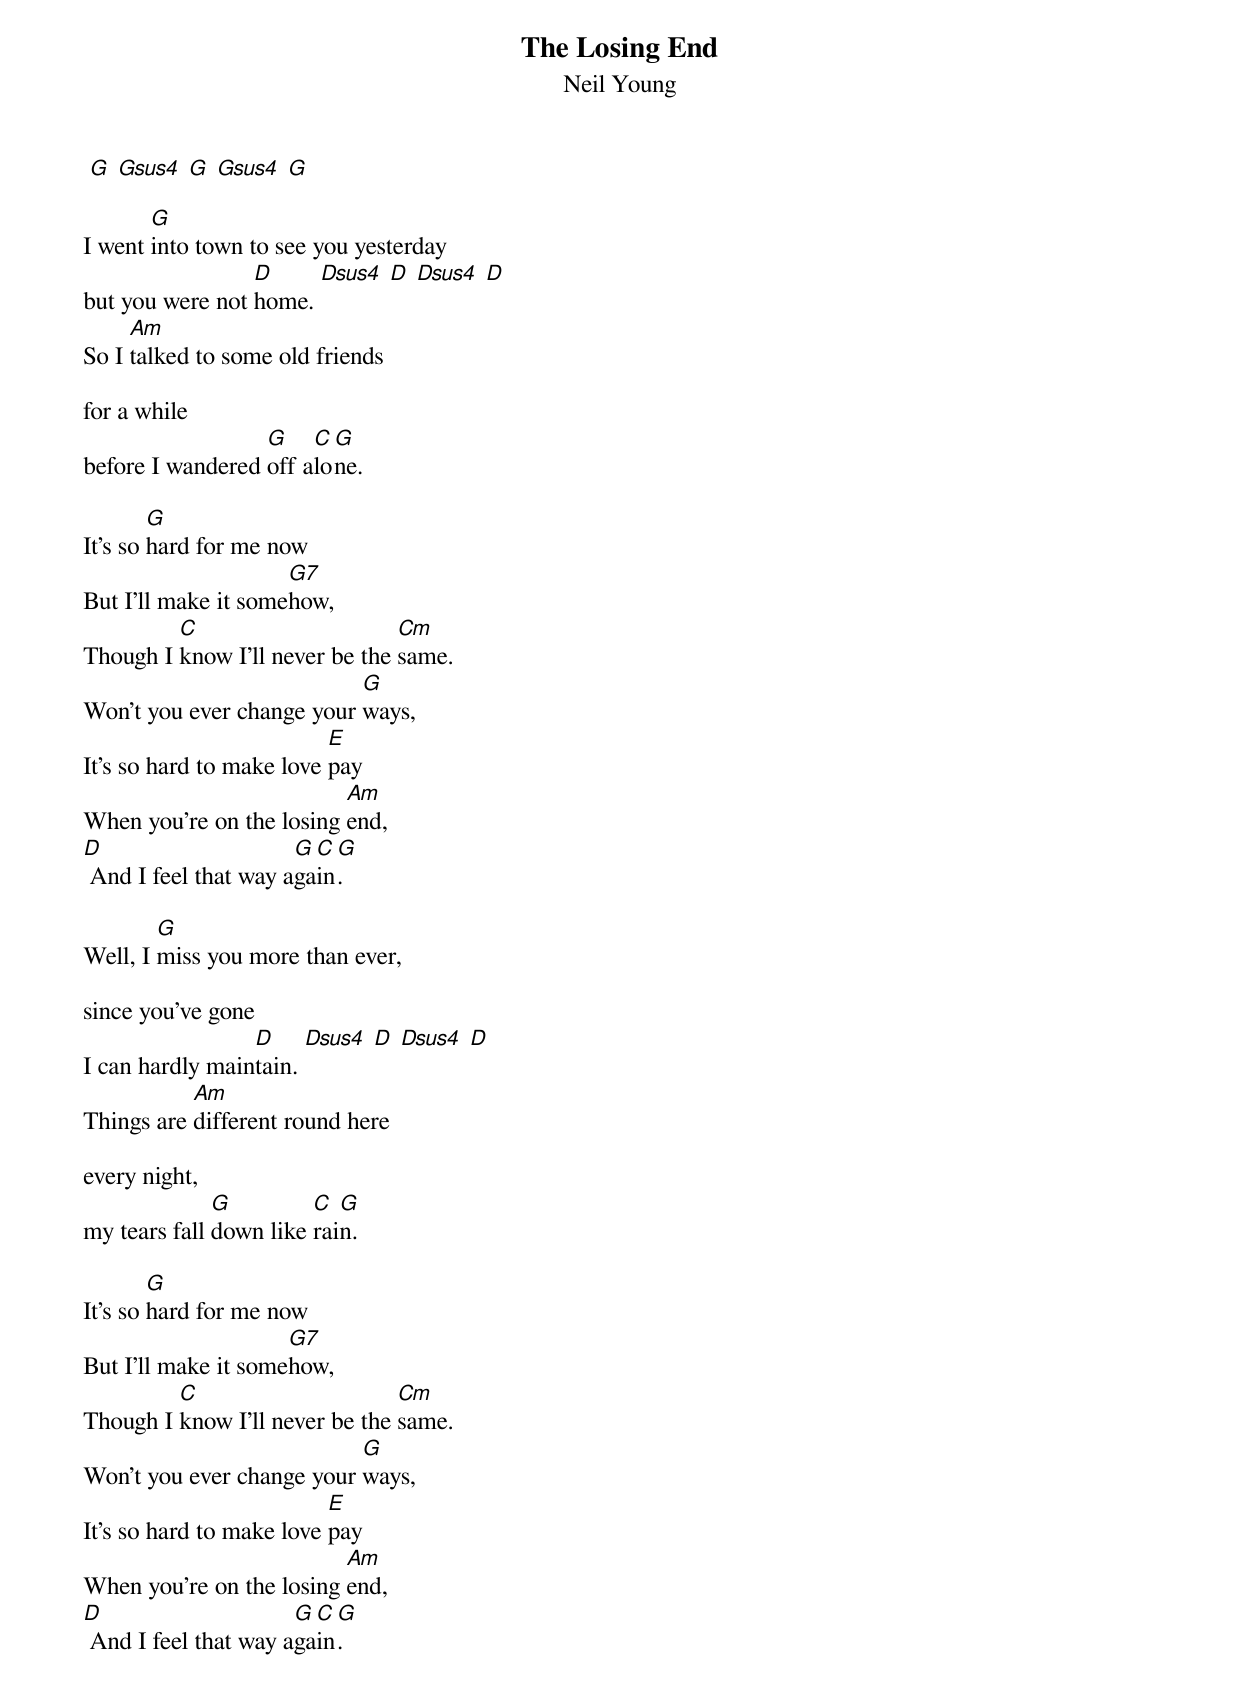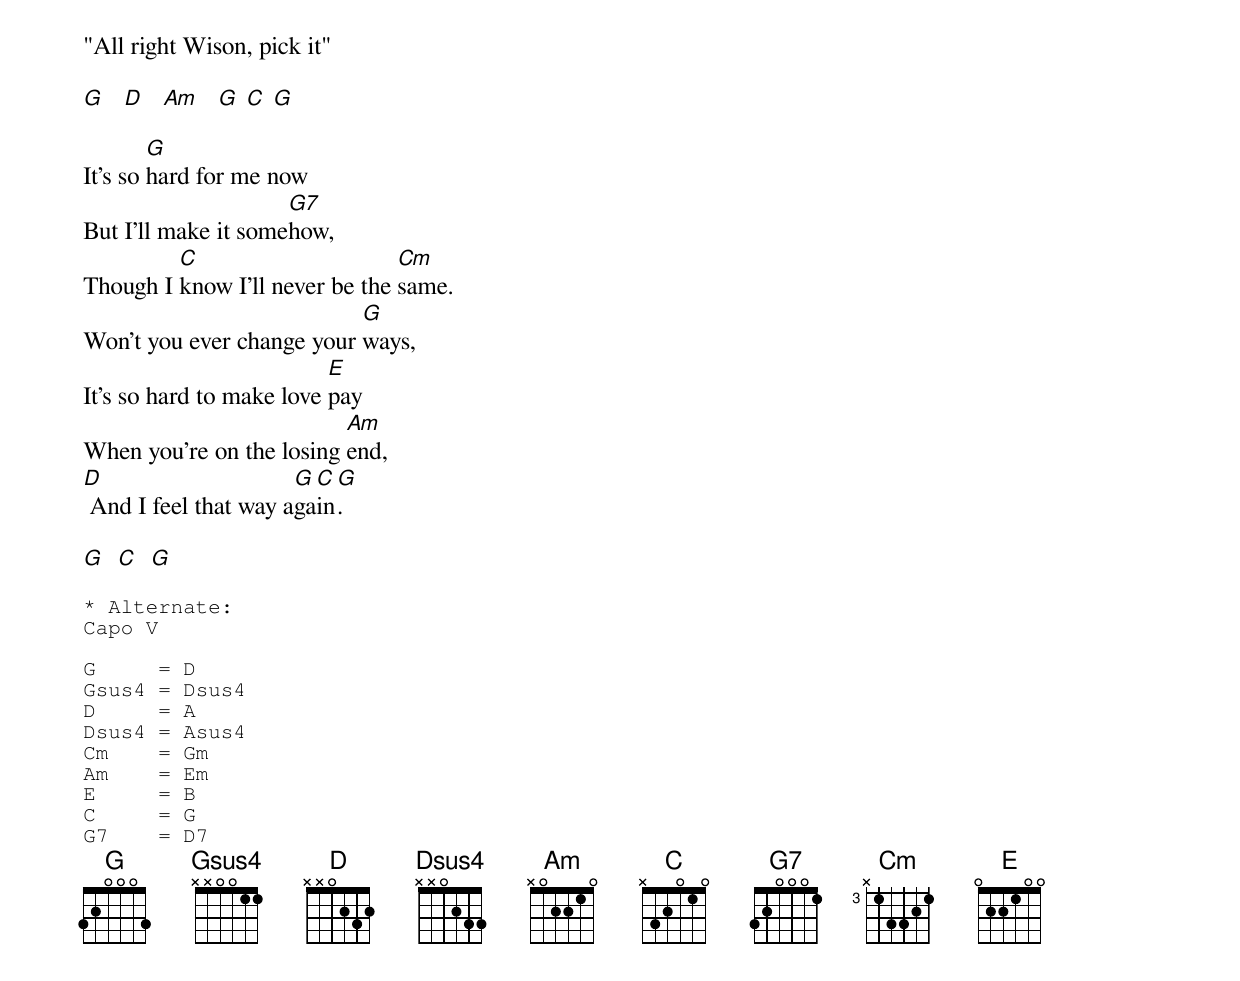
{title: The Losing End }
{subtitle: Neil Young}
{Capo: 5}


 [G] [Gsus4] [G] [Gsus4] [G]

I went [G]into town to see you yesterday
but you were not [D]home. [Dsus4] [D] [Dsus4] [D]
So I [Am]talked to some old friends

for a while
before I wandered [G]off a[C]lo[G]ne.

It's so [G]hard for me now
But I'll make it some[G7]how,
Though I [C]know I'll never be the [Cm]same.
Won't you ever change your [G]ways,
It's so hard to make love [E]pay
When you're on the losing [Am]end,
[D] And I feel that way a[G]ga[C]in[G].

Well, I [G]miss you more than ever,

since you've gone
I can hardly main[D]tain. [Dsus4] [D] [Dsus4] [D]
Things are [Am]different round here

every night,
my tears fall [G]down like [C]rai[G]n.

It's so [G]hard for me now
But I'll make it some[G7]how,
Though I [C]know I'll never be the [Cm]same.
Won't you ever change your [G]ways,
It's so hard to make love [E]pay
When you're on the losing [Am]end,
[D] And I feel that way a[G]ga[C]in[G].

"All right Wison, pick it"

[G]   [D]   [Am]   [G] [C] [G]

It's so [G]hard for me now
But I'll make it some[G7]how,
Though I [C]know I'll never be the [Cm]same.
Won't you ever change your [G]ways,
It's so hard to make love [E]pay
When you're on the losing [Am]end,
[D] And I feel that way a[G]ga[C]in[G].

[G]  [C]  [G]

{sot}
* Alternate:
Capo V

G     = D
Gsus4 = Dsus4
D     = A
Dsus4 = Asus4
Cm    = Gm
Am    = Em
E     = B
C     = G
G7    = D7
{eot}
